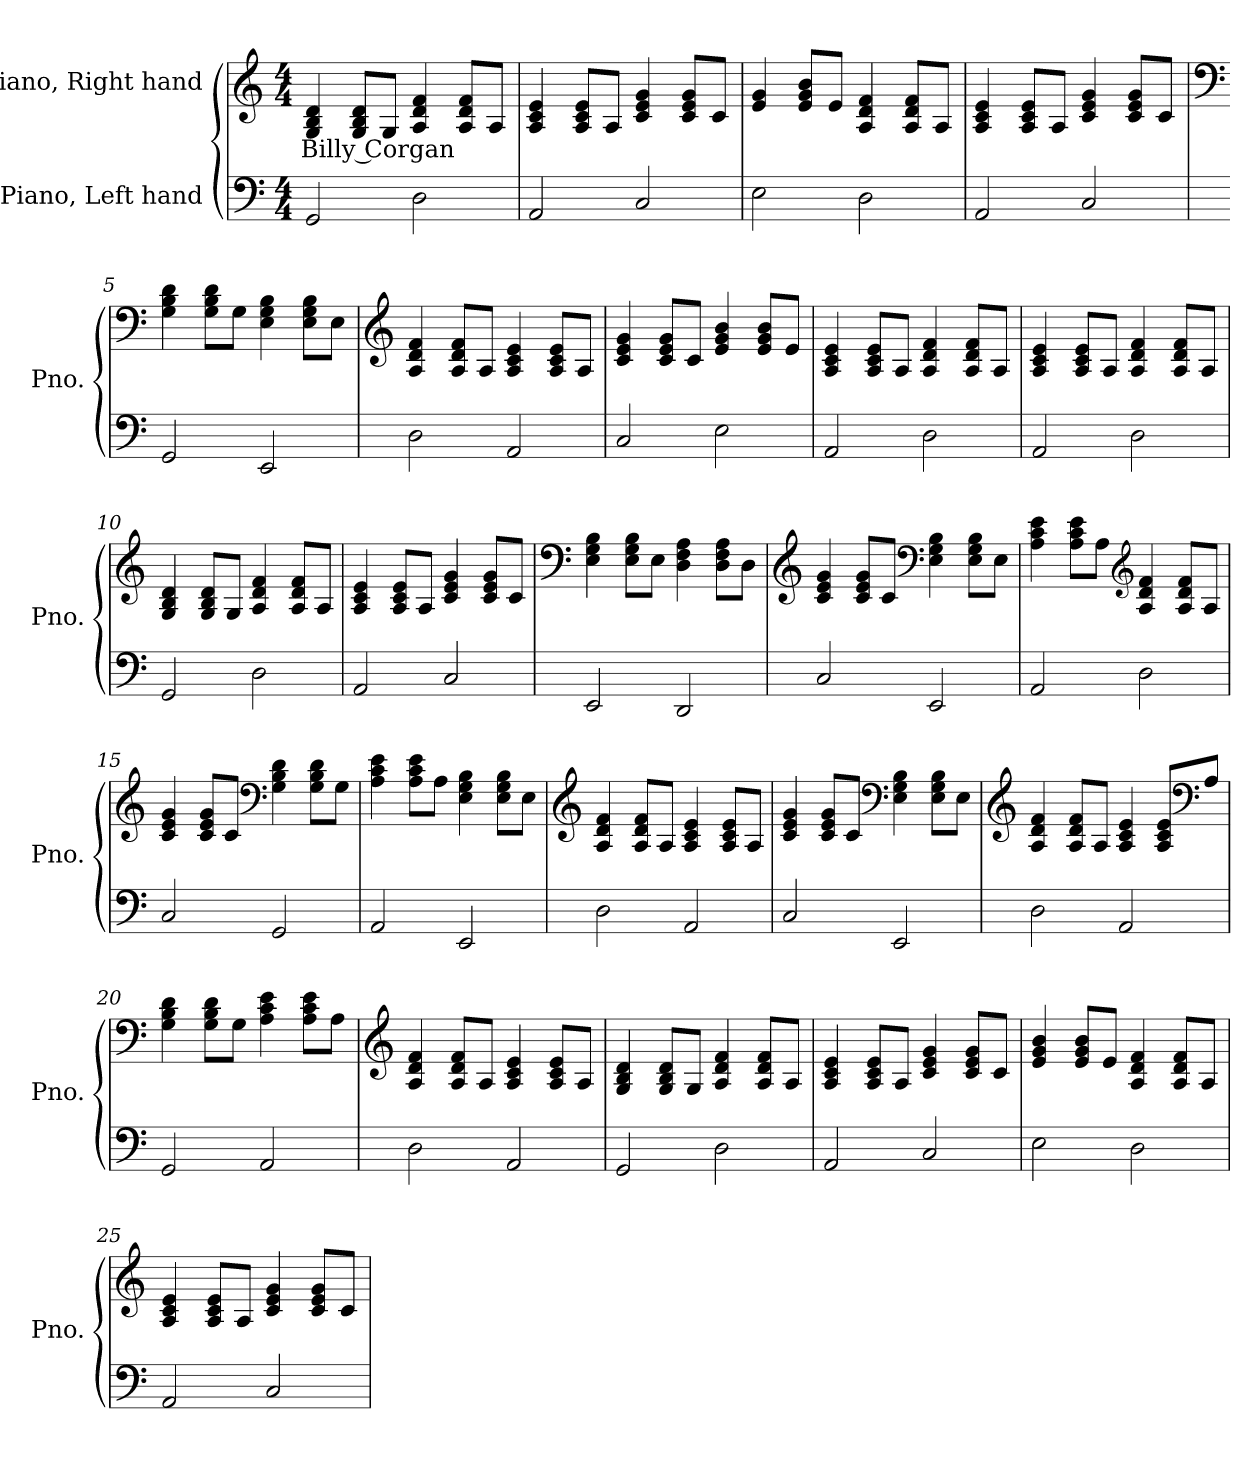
**kern	**kern	**text
*part2	*part1	*part1
*staff2	*staff1	*staff1
*I"Piano, Left hand	*I"Piano, Right hand	*
*I'Pno.	*I'Pno.	*
*clefF4	*clefG2	*
*k[]	*k[]	*
*M4/4	*M4/4	*
*MM120	*MM120	*
=1	=1	=1
!	!	!LO:LY:b
2GG/	4G/ 4B/ 4d/	Billy Corgan
.	8G/ 8B/ 8d/L	.
.	8G/J	.
2D\	4A/ 4d/ 4f/	.
.	8A/ 8d/ 8f/L	.
.	8A/J	.
=2	=2	=2
2AA/	4A/ 4c/ 4e/	.
.	8A/ 8c/ 8e/L	.
.	8A/J	.
2C/	4c/ 4e/ 4g/	.
.	8c/ 8e/ 8g/L	.
.	8c/J	.
=3	=3	=3
2E\	4e/ 4g/	.
.	8e/ 8g/ 8b/L	.
.	8e/J	.
2D\	4A/ 4d/ 4f/	.
.	8A/ 8d/ 8f/L	.
.	8A/J	.
!!LO:LB:g=z
=4	=4	=4
2AA/	4A/ 4c/ 4e/	.
.	8A/ 8c/ 8e/L	.
.	8A/J	.
2C/	4c/ 4e/ 4g/	.
.	8c/ 8e/ 8g/L	.
.	8c/J	.
=5	=5	=5
*	*clefF4	*
2GG/	4G\ 4B\ 4d\	.
.	8G\ 8B\ 8d\L	.
.	8G\J	.
2EE/	4E\ 4G\ 4B\	.
.	8E\ 8G\ 8B\L	.
.	8E\J	.
=6	=6	=6
*	*clefG2	*
2D\	4A/ 4d/ 4f/	.
.	8A/ 8d/ 8f/L	.
.	8A/J	.
2AA/	4A/ 4c/ 4e/	.
.	8A/ 8c/ 8e/L	.
.	8A/J	.
=7	=7	=7
2C/	4c/ 4e/ 4g/	.
.	8c/ 8e/ 8g/L	.
.	8c/J	.
2E\	4e/ 4g/ 4b/	.
.	8e/ 8g/ 8b/L	.
.	8e/J	.
=8	=8	=8
2AA/	4A/ 4c/ 4e/	.
.	8A/ 8c/ 8e/L	.
.	8A/J	.
2D\	4A/ 4d/ 4f/	.
.	8A/ 8d/ 8f/L	.
.	8A/J	.
!!LO:LB:g=z
=9	=9	=9
2AA/	4A/ 4c/ 4e/	.
.	8A/ 8c/ 8e/L	.
.	8A/J	.
2D\	4A/ 4d/ 4f/	.
.	8A/ 8d/ 8f/L	.
.	8A/J	.
=10	=10	=10
2GG/	4G/ 4B/ 4d/	.
.	8G/ 8B/ 8d/L	.
.	8G/J	.
2D\	4A/ 4d/ 4f/	.
.	8A/ 8d/ 8f/L	.
.	8A/J	.
=11	=11	=11
2AA/	4A/ 4c/ 4e/	.
.	8A/ 8c/ 8e/L	.
.	8A/J	.
2C/	4c/ 4e/ 4g/	.
.	8c/ 8e/ 8g/L	.
.	8c/J	.
=12	=12	=12
*	*clefF4	*
2EE/	4E\ 4G\ 4B\	.
.	8E\ 8G\ 8B\L	.
.	8E\J	.
2DD/	4D\ 4F\ 4A\	.
.	8D\ 8F\ 8A\L	.
.	8D\J	.
!!LO:LB:g=z
=13	=13	=13
*	*clefG2	*
2C/	4c/ 4e/ 4g/	.
.	8c/ 8e/ 8g/L	.
.	8c/J	.
*	*clefF4	*
2EE/	4E\ 4G\ 4B\	.
.	8E\ 8G\ 8B\L	.
.	8E\J	.
=14	=14	=14
2AA/	4A\ 4c\ 4e\	.
.	8A\ 8c\ 8e\L	.
.	8A\J	.
*	*clefG2	*
2D\	4A/ 4d/ 4f/	.
.	8A/ 8d/ 8f/L	.
.	8A/J	.
=15	=15	=15
2C/	4c/ 4e/ 4g/	.
.	8c/ 8e/ 8g/L	.
.	8c/J	.
*	*clefF4	*
2GG/	4G\ 4B\ 4d\	.
.	8G\ 8B\ 8d\L	.
.	8G\J	.
=16	=16	=16
2AA/	4A\ 4c\ 4e\	.
.	8A\ 8c\ 8e\L	.
.	8A\J	.
2EE/	4E\ 4G\ 4B\	.
.	8E\ 8G\ 8B\L	.
.	8E\J	.
!!LO:LB:g=z
=17	=17	=17
*	*clefG2	*
2D\	4A/ 4d/ 4f/	.
.	8A/ 8d/ 8f/L	.
.	8A/J	.
2AA/	4A/ 4c/ 4e/	.
.	8A/ 8c/ 8e/L	.
.	8A/J	.
=18	=18	=18
2C/	4c/ 4e/ 4g/	.
.	8c/ 8e/ 8g/L	.
.	8c/J	.
*	*clefF4	*
2EE/	4E\ 4G\ 4B\	.
.	8E\ 8G\ 8B\L	.
.	8E\J	.
=19	=19	=19
*	*clefG2	*
2D\	4A/ 4d/ 4f/	.
.	8A/ 8d/ 8f/L	.
.	8A/J	.
2AA/	4A/ 4c/ 4e/	.
.	8A/ 8c/ 8e/L	.
*	*clefF4	*
.	8A/J	.
=20	=20	=20
2GG/	4G\ 4B\ 4d\	.
.	8G\ 8B\ 8d\L	.
.	8G\J	.
2AA/	4A\ 4c\ 4e\	.
.	8A\ 8c\ 8e\L	.
.	8A\J	.
!!LO:LB:g=z
=21	=21	=21
*	*clefG2	*
2D\	4A/ 4d/ 4f/	.
.	8A/ 8d/ 8f/L	.
.	8A/J	.
2AA/	4A/ 4c/ 4e/	.
.	8A/ 8c/ 8e/L	.
.	8A/J	.
=22	=22	=22
2GG/	4G/ 4B/ 4d/	.
.	8G/ 8B/ 8d/L	.
.	8G/J	.
2D\	4A/ 4d/ 4f/	.
.	8A/ 8d/ 8f/L	.
.	8A/J	.
=23	=23	=23
2AA/	4A/ 4c/ 4e/	.
.	8A/ 8c/ 8e/L	.
.	8A/J	.
2C/	4c/ 4e/ 4g/	.
.	8c/ 8e/ 8g/L	.
.	8c/J	.
=24	=24	=24
2E\	4e/ 4g/ 4b/	.
.	8e/ 8g/ 8b/L	.
.	8e/J	.
2D\	4A/ 4d/ 4f/	.
.	8A/ 8d/ 8f/L	.
.	8A/J	.
=25	=25	=25
2AA/	4A/ 4c/ 4e/	.
.	8A/ 8c/ 8e/L	.
.	8A/J	.
2C/	4c/ 4e/ 4g/	.
.	8c/ 8e/ 8g/L	.
.	8c/J	.
=	=	=
*-	*-	*-
